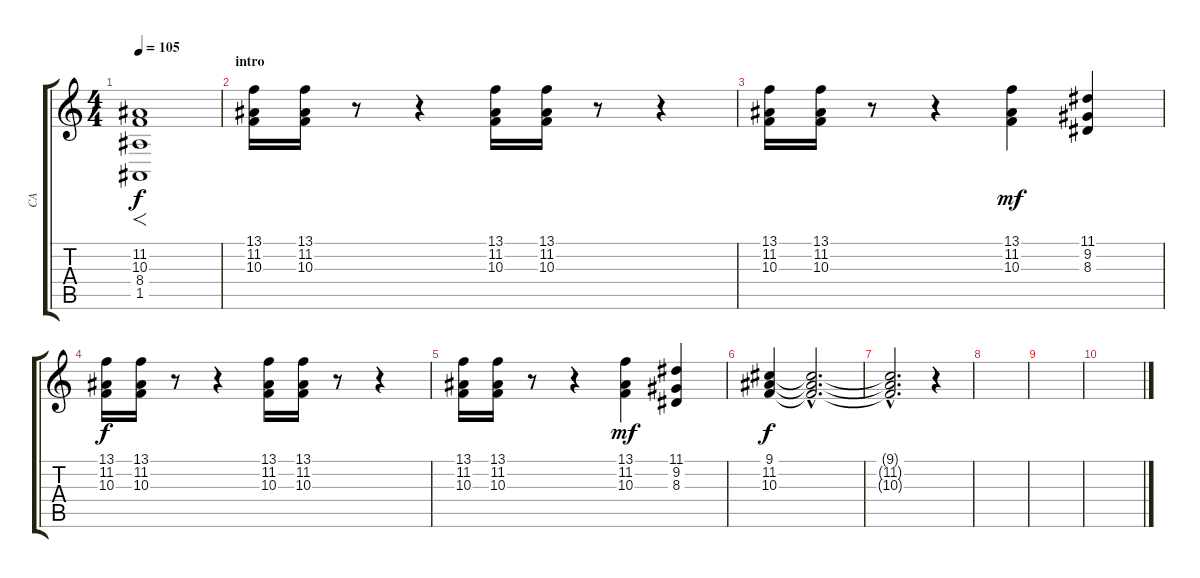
\track ("CA" "CA") {instrument choiraahs}
\staff {score tabs}
\tuning (E4 B3 G3 D3 A2 E2) {hide}
\ts (4 4)
\tempo 105
\clef g2
\ks c
(11.2 10.3 8.4 1.5).1{f dy f instrument choiraahs} |
\section ("" "intro")
(13.1 11.2 10.3).16 (13.1 11.2 10.3).16 r.8 r.4 (13.1 11.2 10.3).16 (13.1 11.2 10.3).16 r.8 r.4 |
(13.1 11.2 10.3).16 (13.1 11.2 10.3).16 r.8 r.4 (13.1 11.2 10.3).4{dy mf} (11.1 9.2 8.3).4 |
(13.1 11.2 10.3).16{dy f} (13.1 11.2 10.3).16 r.8 r.4 (13.1 11.2 10.3).16 (13.1 11.2 10.3).16 r.8 r.4 |
(13.1 11.2 10.3).16 (13.1 11.2 10.3).16 r.8 r.4 (13.1 11.2 10.3).4{dy mf} (11.1 9.2 8.3).4 |
\section ("" "")
(9.1 11.2 10.3).4{dy f} (9.1{hac t} 11.2{hac t} 10.3{hac t}).2{d volume 0} |
(9.1{hac t} 11.2{hac t} 10.3{hac t}).2{d} r.4{volume 10} |
|
|
\section ("" "")
